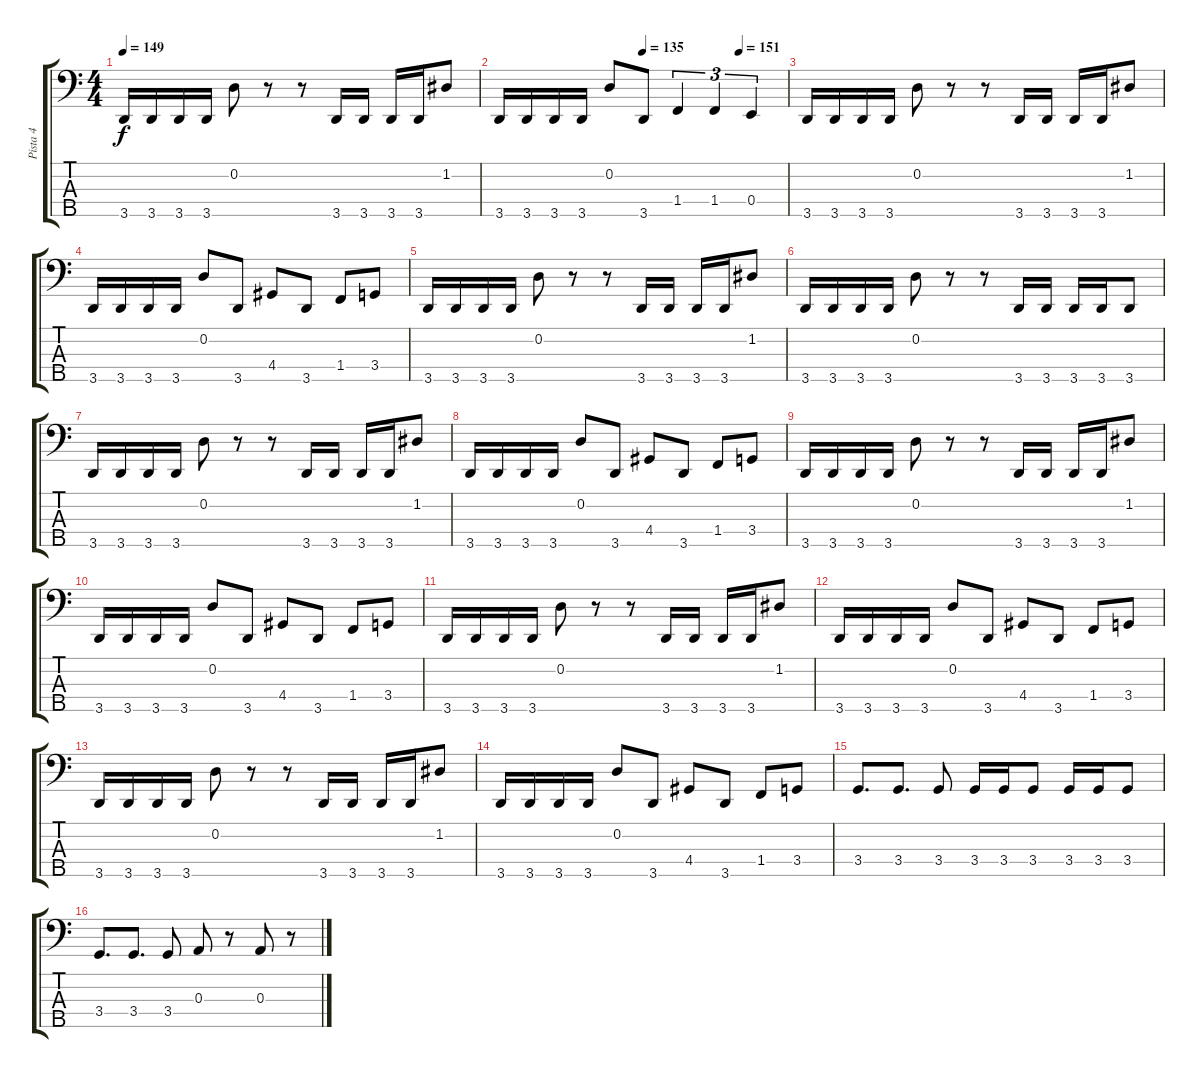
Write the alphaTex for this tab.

\track ("Pista 4" "Pista 4") {instrument electricbassfinger}
\staff {score tabs}
\tuning (G2 D2 A1 E1 B0) {hide}
\ts (4 4)
\tempo 149
\clef f4
\ks c
3.5.16{dy f} 3.5.16 3.5.16 3.5.16 0.2.8 r.8 r.8 3.5.16 3.5.16 3.5.16 3.5.16 1.2.8 |
\tempo (135 0.5)
\tempo (151 0.8333333333333334)
3.5.16 3.5.16 3.5.16 3.5.16 0.2.8 3.5.8 1.4.4{tu (3 2)} 1.4.4{tu (3 2)} 0.4.4{tu (3 2)} |
3.5.16 3.5.16 3.5.16 3.5.16 0.2.8 r.8 r.8 3.5.16 3.5.16 3.5.16 3.5.16 1.2.8 |
3.5.16 3.5.16 3.5.16 3.5.16 0.2.8 3.5.8 4.4.8 3.5.8 1.4.8 3.4.8 |
3.5.16 3.5.16 3.5.16 3.5.16 0.2.8 r.8 r.8 3.5.16 3.5.16 3.5.16 3.5.16 1.2.8 |
3.5.16 3.5.16 3.5.16 3.5.16 0.2.8 r.8 r.8 3.5.16 3.5.16 3.5.16 3.5.16 3.5.8 |
3.5.16 3.5.16 3.5.16 3.5.16 0.2.8 r.8 r.8 3.5.16 3.5.16 3.5.16 3.5.16 1.2.8 |
3.5.16 3.5.16 3.5.16 3.5.16 0.2.8 3.5.8 4.4.8 3.5.8 1.4.8 3.4.8 |
3.5.16 3.5.16 3.5.16 3.5.16 0.2.8 r.8 r.8 3.5.16 3.5.16 3.5.16 3.5.16 1.2.8 |
3.5.16 3.5.16 3.5.16 3.5.16 0.2.8 3.5.8 4.4.8 3.5.8 1.4.8 3.4.8 |
3.5.16 3.5.16 3.5.16 3.5.16 0.2.8 r.8 r.8 3.5.16 3.5.16 3.5.16 3.5.16 1.2.8 |
3.5.16 3.5.16 3.5.16 3.5.16 0.2.8 3.5.8 4.4.8 3.5.8 1.4.8 3.4.8 |
3.5.16 3.5.16 3.5.16 3.5.16 0.2.8 r.8 r.8 3.5.16 3.5.16 3.5.16 3.5.16 1.2.8 |
3.5.16 3.5.16 3.5.16 3.5.16 0.2.8 3.5.8 4.4.8 3.5.8 1.4.8 3.4.8 |
3.4.8{d} 3.4.8{d} 3.4.8 3.4.16 3.4.16 3.4.8 3.4.16 3.4.16 3.4.8 |
3.4.8{d} 3.4.8{d} 3.4.8 0.3.8 r.8 0.3.8 r.8
